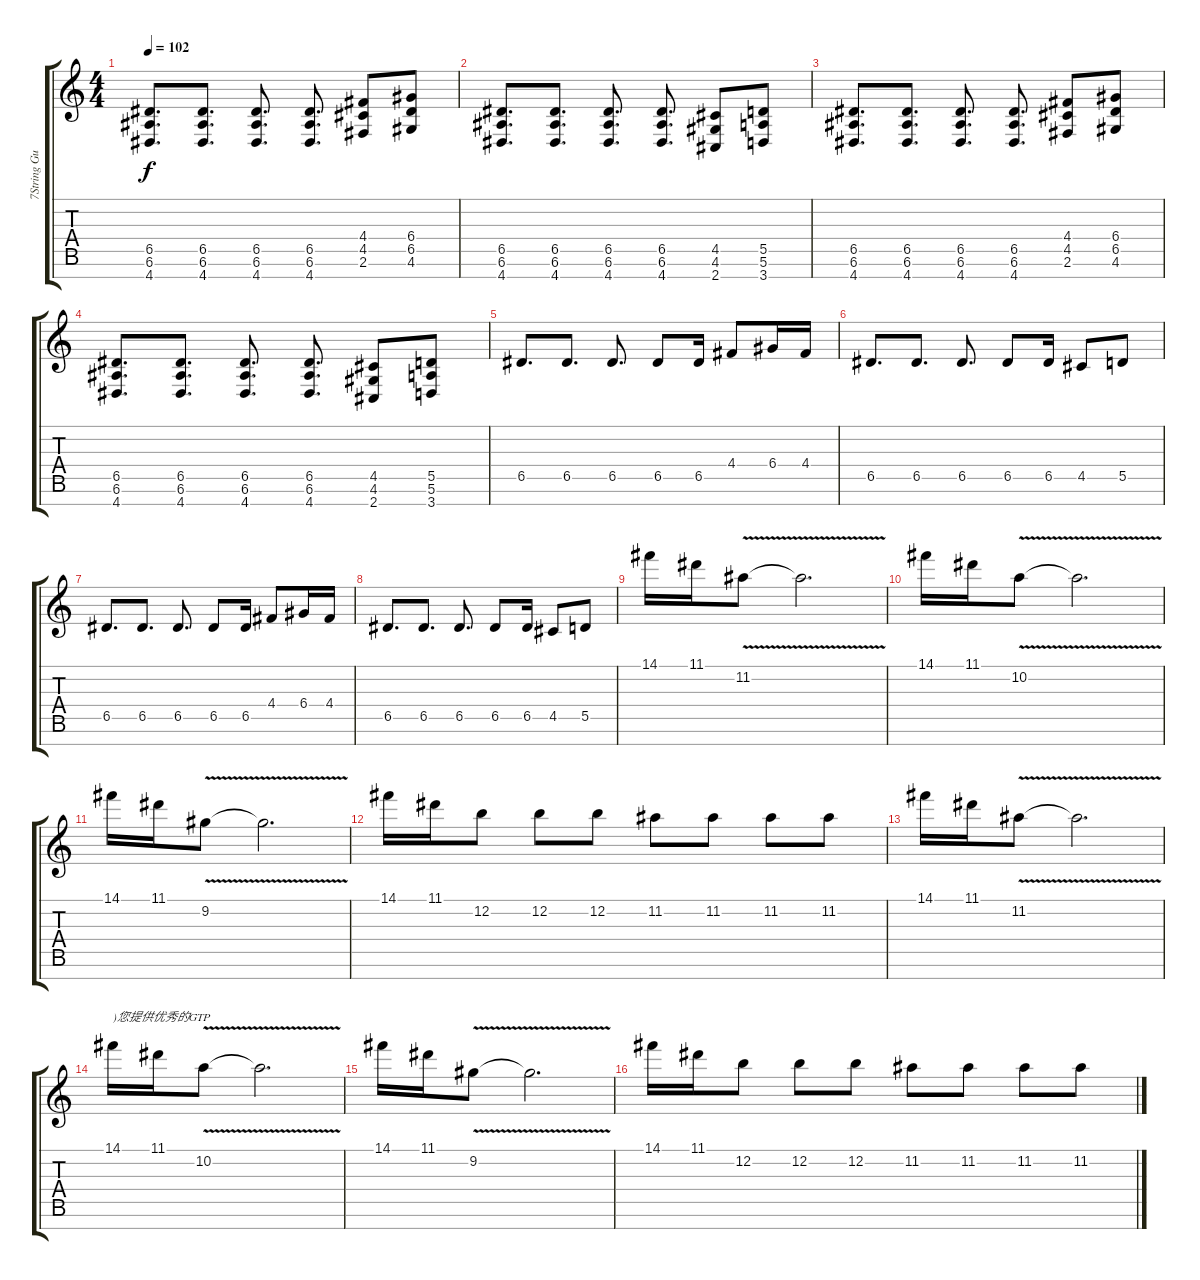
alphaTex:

\track ("7String Guitar" "7String Gu") {instrument electricguitarjazz}
\staff {score tabs}
\tuning (E4 B3 G3 D3 A2 E2 B1) {hide}
\ts (4 4)
\tempo 102
\clef g2
\ks c
(6.5 6.6 4.7).8{d dy f} (6.5 6.6 4.7).8{d} (6.5 6.6 4.7).8{d} (6.5 6.6 4.7).8{d} (4.4 4.5 2.6).8 (6.4 6.5 4.6).8 |
(6.5 6.6 4.7).8{d} (6.5 6.6 4.7).8{d} (6.5 6.6 4.7).8{d} (6.5 6.6 4.7).8{d} (4.5 4.6 2.7).8 (5.5 5.6 3.7).8 |
(6.5 6.6 4.7).8{d} (6.5 6.6 4.7).8{d} (6.5 6.6 4.7).8{d} (6.5 6.6 4.7).8{d} (4.4 4.5 2.6).8 (6.4 6.5 4.6).8 |
(6.5 6.6 4.7).8{d} (6.5 6.6 4.7).8{d} (6.5 6.6 4.7).8{d} (6.5 6.6 4.7).8{d} (4.5 4.6 2.7).8 (5.5 5.6 3.7).8 |
6.5.8{d volume 8 instrument electricguitarjazz} 6.5.8{d} 6.5.8{d} 6.5.8 6.5.16 4.4.8 6.4.16 4.4.16 |
6.5.8{d} 6.5.8{d} 6.5.8{d} 6.5.8 6.5.16 4.5.8 5.5.8 |
6.5.8{d} 6.5.8{d} 6.5.8{d} 6.5.8 6.5.16 4.4.8 6.4.16 4.4.16 |
6.5.8{d} 6.5.8{d} 6.5.8{d} 6.5.8 6.5.16 4.5.8 5.5.8 |
14.1.16 11.1.16 11.2{v}.8 11.2{t}.2{d} |
14.1.16 11.1.16 10.2{v}.8 10.2{t}.2{d} |
14.1.16 11.1.16 9.2{v}.8 9.2{t}.2{d} |
14.1.16 11.1.16 12.2.8 12.2.8 12.2.8 11.2.8 11.2.8 11.2.8 11.2.8 |
14.1.16 11.1.16 11.2{v}.8 11.2{t}.2{d} |
14.1.16{txt ")您提供优秀的GTP"} 11.1.16 10.2{v}.8 10.2{t}.2{d} |
14.1.16 11.1.16 9.2{v}.8 9.2{t}.2{d} |
14.1.16 11.1.16 12.2.8 12.2.8 12.2.8 11.2.8 11.2.8 11.2.8 11.2.8
